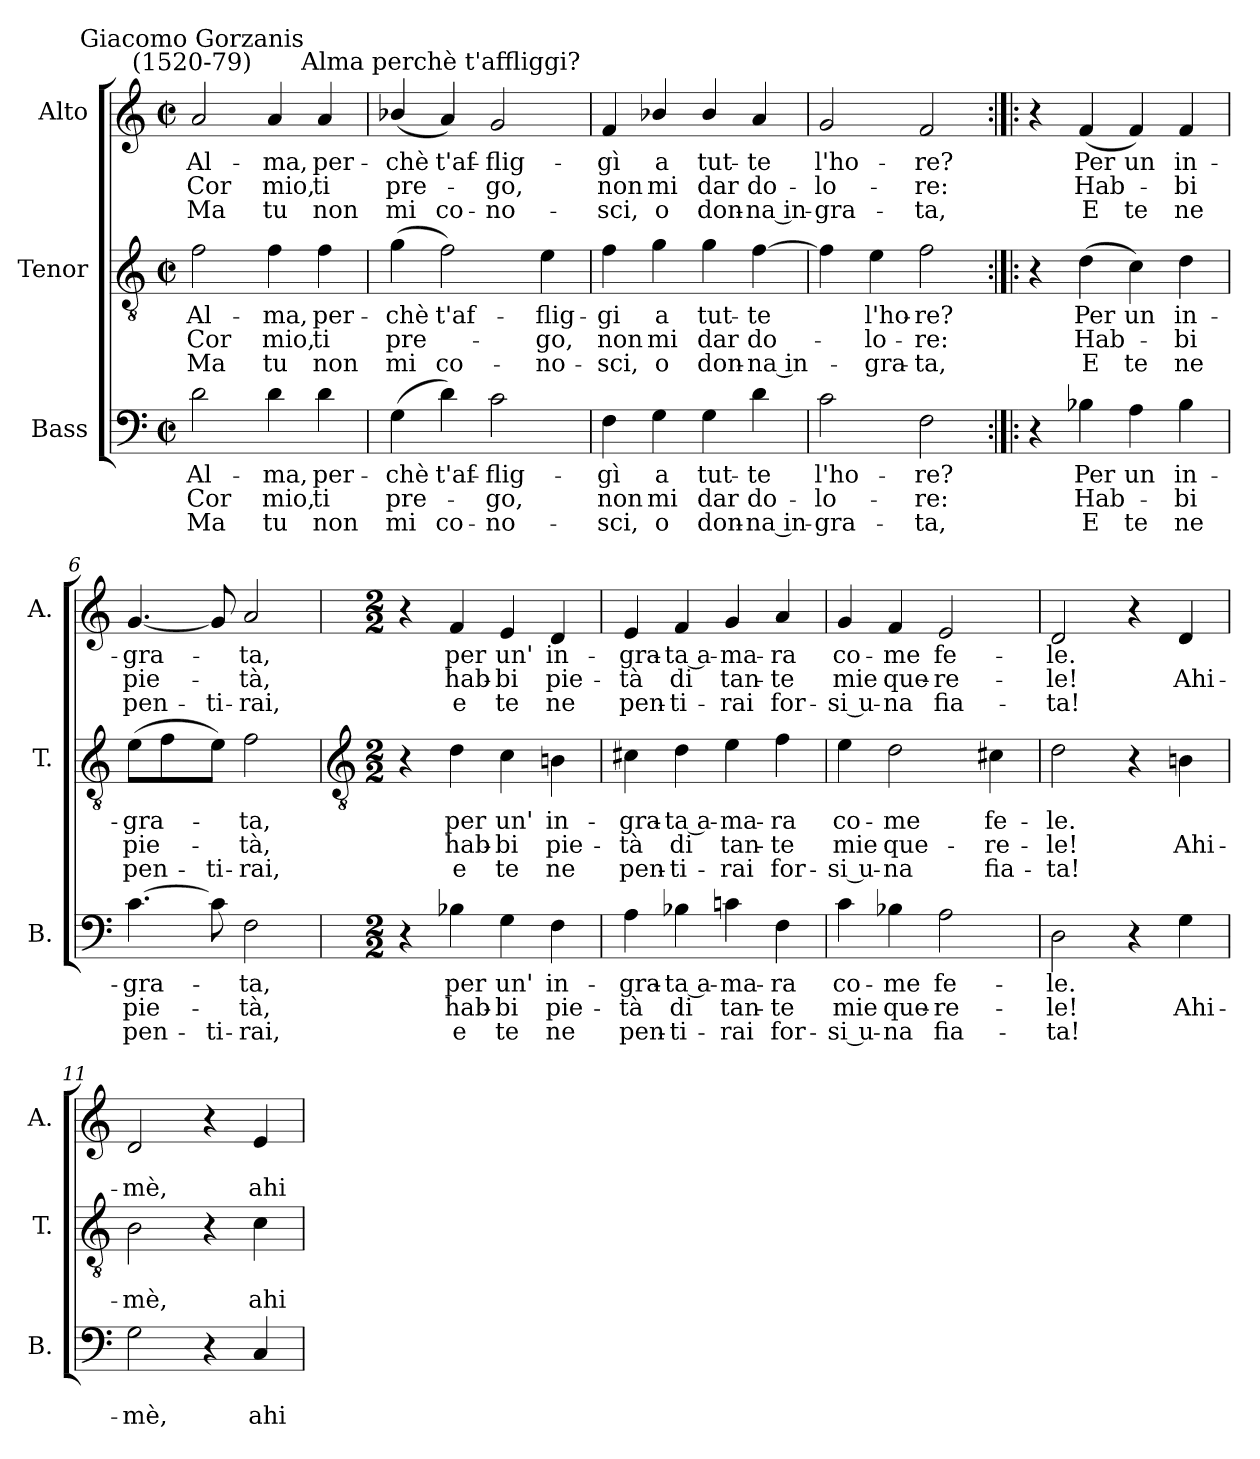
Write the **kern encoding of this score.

**kern	**text	**text	**text	**kern	**text	**text	**text	**kern	**text	**text	**text
*part3	*part3	*part3	*part3	*part2	*part2	*part2	*part2	*part1	*part1	*part1	*part1
*staff3	*staff3	*staff3	*staff3	*staff2	*staff2	*staff2	*staff2	*staff1	*staff1	*staff1	*staff1
*I"Bass	*	*	*	*I"Tenor	*	*	*	*I"Alto	*	*	*
*I'B.	*	*	*	*I'T.	*	*	*	*I'A.	*	*	*
*clefF4	*	*	*	*clefGv2	*	*	*	*clefG2	*	*	*
*k[]	*	*	*	*k[]	*	*	*	*k[]	*	*	*
*C:	*	*	*	*C:	*	*	*	*C:	*	*	*
*M2/2	*	*	*	*M2/2	*	*	*	*M2/2	*	*	*
*met(c|)	*	*	*	*met(c|)	*	*	*	*met(c|)	*	*	*
=1	=1	=1	=1	=1	=1	=1	=1	=1	=1	=1	=1
!	!	!	!	!	!	!	!	!LO:TX:a:cj:t=Giacomo Gorzanis\n(1520-79)	!	!	!
!	!LO:LY:b	!LO:LY:b	!LO:LY:b	!	!LO:LY:b	!LO:LY:b	!LO:LY:b	!	!LO:LY:b	!LO:LY:b	!LO:LY:b
2d	Al-	-Cor	Ma	2f	Al-	-Cor	Ma	2a	Al-	-Cor	Ma
!	!LO:LY:b	!LO:LY:b	!LO:LY:b	!	!LO:LY:b	!LO:LY:b	!LO:LY:b	!	!LO:LY:b	!LO:LY:b	!LO:LY:b
4d	ma,	mio,	tu	4f	ma,	mio,	tu	4a	ma,	mio,	tu
!	!LO:LY:b	!LO:LY:b	!LO:LY:b	!	!LO:LY:b	!LO:LY:b	!LO:LY:b	!	!LO:LY:b	!LO:LY:b	!LO:LY:b
4d	per-	-ti	non	4f	per-	-ti	non	4a	per-	-ti	non
=2	=2	=2	=2	=2	=2	=2	=2	=2	=2	=2	=2
!	!LO:LY:b	!LO:LY:b	!LO:LY:b	!	!LO:LY:b	!LO:LY:b	!LO:LY:b	!	!LO:LY:b	!LO:LY:b	!LO:LY:b
(>4G	chè	pre-	mi	(>4g	chè	pre-	mi	(<4b-X/	chè	pre-	mi
!	!	!	!	!	!	!	!	!LO:TX:a:cj:t=Alma perchè t'affliggi?	!	!	!
!	!LO:LY:b	!	!LO:LY:b	!	!LO:LY:b	!	!LO:LY:b	!	!LO:LY:b	!	!LO:LY:b
4d)	t'af-	.	-co-	2f)	t'af-	.	-co-	4a)	t'af-	.	-co-
!	!LO:LY:b	!LO:LY:b	!LO:LY:b	!	!	!	!	!	!LO:LY:b	!LO:LY:b	!LO:LY:b
2c	-flig-	-go,	no-	.	.	.	.	2g	-flig-	-go,	no-
!	!	!	!	!	!LO:LY:b	!LO:LY:b	!LO:LY:b	!	!	!	!
.	.	.	.	4e	-flig-	-go,	no-	.	.	.	.
=3	=3	=3	=3	=3	=3	=3	=3	=3	=3	=3	=3
!	!LO:LY:b	!LO:LY:b	!LO:LY:b	!	!LO:LY:b	!LO:LY:b	!LO:LY:b	!	!LO:LY:b	!LO:LY:b	!LO:LY:b
4F	-gì	non	sci,	4f	-gi	non	sci,	4f	-gì	non	sci,
!	!LO:LY:b	!LO:LY:b	!LO:LY:b	!	!LO:LY:b	!LO:LY:b	!LO:LY:b	!	!LO:LY:b	!LO:LY:b	!LO:LY:b
4G	a	mi	o	4g	a	mi	o	4b-X/	a	mi	o
!	!LO:LY:b	!LO:LY:b	!LO:LY:b	!	!LO:LY:b	!LO:LY:b	!LO:LY:b	!	!LO:LY:b	!LO:LY:b	!LO:LY:b
4G	tut-	-dar	don-	4g	tut-	-dar	don-	4b-/	tut-	-dar	don-
!	!LO:LY:b	!LO:LY:b	!LO:LY:b	!	!LO:LY:b	!LO:LY:b	!LO:LY:b	!	!LO:LY:b	!LO:LY:b	!LO:LY:b
4d	-te	do-	-na in-	[4f	-te	do-	na in-	4a	-te	do-	-na in-
=4	=4	=4	=4	=4	=4	=4	=4	=4	=4	=4	=4
!	!LO:LY:b	!LO:LY:b	!LO:LY:b	!	!	!	!	!	!LO:LY:b	!LO:LY:b	!LO:LY:b
2c	-l'ho-	-lo-	-gra-	4f]	.	.	.	2g	-l'ho-	-lo-	-gra-
!	!	!	!	!	!LO:LY:b	!LO:LY:b	!LO:LY:b	!	!	!	!
.	.	.	.	4e	l'ho-	-lo-	-gra-	.	.	.	.
!	!LO:LY:b	!LO:LY:b	!LO:LY:b	!	!LO:LY:b	!LO:LY:b	!LO:LY:b	!	!LO:LY:b	!LO:LY:b	!LO:LY:b
2F	-re?	re:	ta,	2f	-re?	re:	ta,	2f	-re?	re:	ta,
=5:|!|:	=5:|!|:	=5:|!|:	=5:|!|:	=5:|!|:	=5:|!|:	=5:|!|:	=5:|!|:	=5:|!|:	=5:|!|:	=5:|!|:	=5:|!|:
4r	.	.	.	4r	.	.	.	4r	.	.	.
!	!LO:LY:b	!LO:LY:b	!LO:LY:b	!	!LO:LY:b	!LO:LY:b	!LO:LY:b	!	!LO:LY:b	!LO:LY:b	!LO:LY:b
4B-X	Per	Hab-	E	(>4d	Per	Hab-	E	(<4f	Per	Hab-	E
!	!LO:LY:b	!	!LO:LY:b	!	!LO:LY:b	!	!LO:LY:b	!	!LO:LY:b	!	!LO:LY:b
4A	un	.	te	4c)	un	.	te	4f)	un	.	te
!	!LO:LY:b	!LO:LY:b	!LO:LY:b	!	!LO:LY:b	!LO:LY:b	!LO:LY:b	!	!LO:LY:b	!LO:LY:b	!LO:LY:b
4B-	in-	-bi	ne	4d	in-	-bi	ne	4f	in-	-bi	ne
=6	=6	=6	=6	=6	=6	=6	=6	=6	=6	=6	=6
!	!LO:LY:b	!LO:LY:b	!LO:LY:b	!	!LO:LY:b	!LO:LY:b	!LO:LY:b	!	!LO:LY:b	!LO:LY:b	!LO:LY:b
[4.c	gra-	-pie-	-pen-	(>8eL	gra-	pie-	pen-	[4.g	gra-	pie-	pen-
.	.	.	.	4f	.	.	.	.	.	.	.
!	!	!	!LO:LY:b	!	!	!	!LO:LY:b	!	!	!	!LO:LY:b
8c]	.	.	-ti-	8eJ)	.	.	ti-	8g]	.	.	-ti-
!	!LO:LY:b	!LO:LY:b	!LO:LY:b	!	!LO:LY:b	!LO:LY:b	!LO:LY:b	!	!LO:LY:b	!LO:LY:b	!LO:LY:b
2F	-ta,	tà,	rai,	2f	-ta,	tà,	rai,	2a	-ta,	tà,	rai,
!!LO:LB:g=z
=7	=7	=7	=7	=7	=7	=7	=7	=7	=7	=7	=7
*	*	*	*	*clefGv2	*	*	*	*	*	*	*
*M2/2	*	*	*	*M2/2	*	*	*	*M2/2	*	*	*
4r	.	.	.	4r	.	.	.	4r	.	.	.
!	!LO:LY:b	!LO:LY:b	!LO:LY:b	!	!LO:LY:b	!LO:LY:b	!LO:LY:b	!	!LO:LY:b	!LO:LY:b	!LO:LY:b
4B-X	per	hab-	-e	4d	per	hab-	-e	4f	per	hab-	-e
!	!LO:LY:b	!LO:LY:b	!LO:LY:b	!	!LO:LY:b	!LO:LY:b	!LO:LY:b	!	!LO:LY:b	!LO:LY:b	!LO:LY:b
4G	un'	bi	te	4c	un'	bi	te	4e	un'	bi	te
!	!LO:LY:b	!LO:LY:b	!LO:LY:b	!	!LO:LY:b	!LO:LY:b	!LO:LY:b	!	!LO:LY:b	!LO:LY:b	!LO:LY:b
4F	in-	-pie-	-ne	4Bn	in-	-pie-	-ne	4d	in-	-pie-	-ne
=8	=8	=8	=8	=8	=8	=8	=8	=8	=8	=8	=8
!	!LO:LY:b	!LO:LY:b	!LO:LY:b	!	!LO:LY:b	!LO:LY:b	!LO:LY:b	!	!LO:LY:b	!LO:LY:b	!LO:LY:b
4A	gra-	-tà	pen-	4c#X	gra-	-tà	pen-	4e	gra-	-tà	pen-
!	!LO:LY:b	!LO:LY:b	!LO:LY:b	!	!LO:LY:b	!LO:LY:b	!LO:LY:b	!	!LO:LY:b	!LO:LY:b	!LO:LY:b
4B-X	-ta a-	-di	ti-	4d	-ta a-	-di	ti-	4f	-ta a-	-di	ti-
!	!LO:LY:b	!LO:LY:b	!LO:LY:b	!	!LO:LY:b	!LO:LY:b	!LO:LY:b	!	!LO:LY:b	!LO:LY:b	!LO:LY:b
4cn	-ma-	-tan-	-rai	4e	-ma-	-tan-	-rai	4g	-ma-	-tan-	-rai
!	!LO:LY:b	!LO:LY:b	!LO:LY:b	!	!LO:LY:b	!LO:LY:b	!LO:LY:b	!	!LO:LY:b	!LO:LY:b	!LO:LY:b
4F	ra	te	for-	4f	ra	te	for-	4a	ra	te	for-
=9	=9	=9	=9	=9	=9	=9	=9	=9	=9	=9	=9
!	!LO:LY:b	!LO:LY:b	!LO:LY:b	!	!LO:LY:b	!LO:LY:b	!LO:LY:b	!	!LO:LY:b	!LO:LY:b	!LO:LY:b
4c	-co-	-mie	si u-	4e	-co-	-mie	si u-	4g	-co-	-mie	si u-
!	!LO:LY:b	!LO:LY:b	!LO:LY:b	!	!LO:LY:b	!LO:LY:b	!LO:LY:b	!	!LO:LY:b	!LO:LY:b	!LO:LY:b
4B-X	-me	que-	-na	2d	-me	que-	-na	4f	-me	que-	-na
!	!LO:LY:b	!LO:LY:b	!LO:LY:b	!	!	!	!	!	!LO:LY:b	!LO:LY:b	!LO:LY:b
2A	fe-	-re-	-fia-	.	.	.	.	2e	fe-	-re-	-fia-
!	!	!	!	!	!LO:LY:b	!LO:LY:b	!LO:LY:b	!	!	!	!
.	.	.	.	4c#X	fe-	-re-	-fia-	.	.	.	.
=10	=10	=10	=10	=10	=10	=10	=10	=10	=10	=10	=10
!	!LO:LY:b	!LO:LY:b	!LO:LY:b	!	!LO:LY:b	!LO:LY:b	!LO:LY:b	!	!LO:LY:b	!LO:LY:b	!LO:LY:b
2D	-le.	le!	ta!	2d	-le.	le!	ta!	2d	-le.	le!	ta!
4r	.	.	.	4r	.	.	.	4r	.	.	.
!	!	!LO:LY:b	!	!	!	!LO:LY:b	!	!	!	!LO:LY:b	!
4G	.	Ahi-	.	4Bn	.	Ahi-	.	4d	.	Ahi-	.
=11	=11	=11	=11	=11	=11	=11	=11	=11	=11	=11	=11
!	!	!LO:LY:b	!	!	!	!LO:LY:b	!	!	!	!LO:LY:b	!
2G	.	-mè,	.	2B	.	-mè,	.	2d	.	-mè,	.
4r	.	.	.	4r	.	.	.	4r	.	.	.
!	!	!LO:LY:b	!	!	!	!LO:LY:b	!	!	!	!LO:LY:b	!
4C	.	ahi-	.	4c	.	ahi-	.	4e	.	ahi-	.
=	=	=	=	=	=	=	=	=	=	=	=
*-	*-	*-	*-	*-	*-	*-	*-	*-	*-	*-	*-
